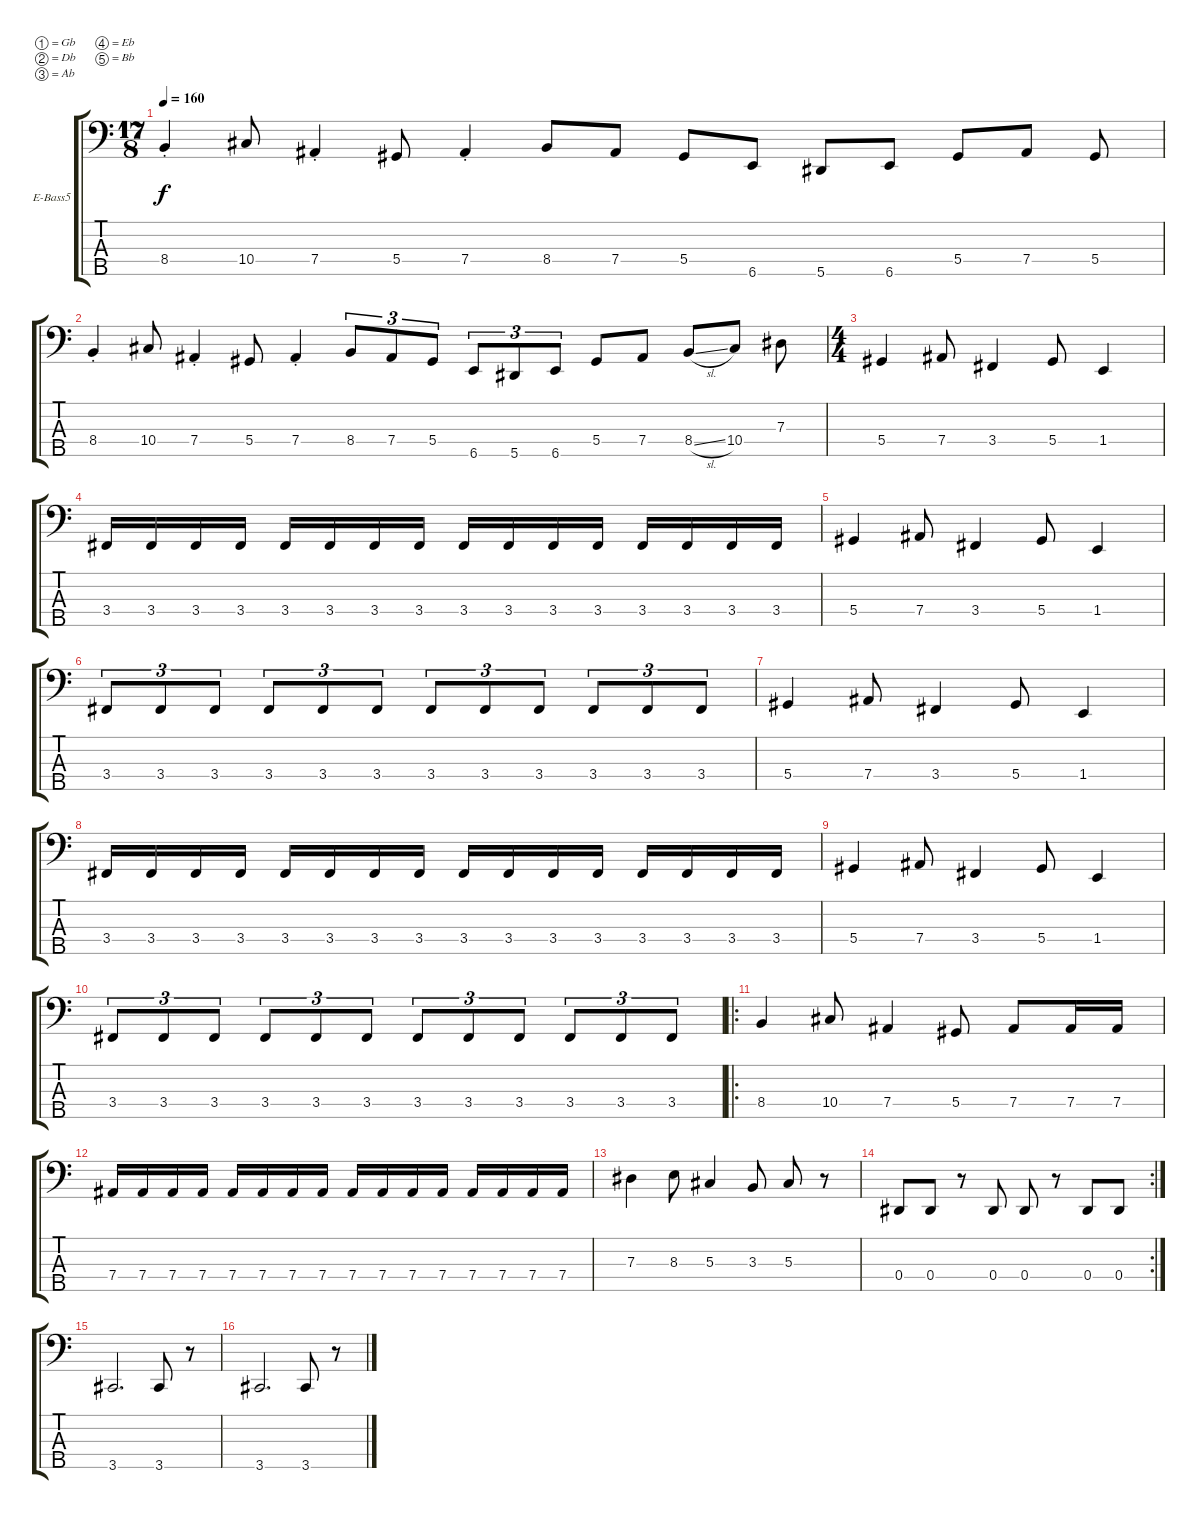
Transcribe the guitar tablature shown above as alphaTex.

\bracketExtendMode groupsimilarinstruments
\firstSystemTrackNameOrientation horizontal
\otherSystemsTrackNameOrientation horizontal
\track ("Arif Mirabdolbaghie" "E-Bass5") {solo instrument electricbassfinger}
\staff {score tabs}
\tuning (Gb2 Db2 Ab1 Eb1 Bb0)
\ts (17 8)
\tempo 160
\clef f4
\ks c
8.4{st}.4{dy f} 10.4.8 7.4{st}.4 5.4.8 7.4{st}.4 8.4.8 7.4.8 5.4.8 6.5.8 5.5.8 6.5.8 5.4.8 7.4.8 5.4.8 |
8.4{st}.4 10.4.8 7.4{st}.4 5.4.8 7.4{st}.4 8.4.8{tu (3 2)} 7.4.8{tu (3 2)} 5.4.8{tu (3 2)} 6.5.8{tu (3 2)} 5.5.8{tu (3 2)} 6.5.8{tu (3 2)} 5.4.8 7.4.8 8.4{sl}.8 10.4.8 7.3.8 |
\ts (4 4)
\beaming (8 2 2 2 2)
5.4.4 7.4.8 3.4.4 5.4.8 1.4.4 |
3.4.16 3.4.16 3.4.16 3.4.16 3.4.16 3.4.16 3.4.16 3.4.16 3.4.16 3.4.16 3.4.16 3.4.16 3.4.16 3.4.16 3.4.16 3.4.16 |
5.4.4 7.4.8 3.4.4 5.4.8 1.4.4 |
3.4.8{tu (3 2)} 3.4.8{tu (3 2)} 3.4.8{tu (3 2)} 3.4.8{tu (3 2)} 3.4.8{tu (3 2)} 3.4.8{tu (3 2)} 3.4.8{tu (3 2)} 3.4.8{tu (3 2)} 3.4.8{tu (3 2)} 3.4.8{tu (3 2)} 3.4.8{tu (3 2)} 3.4.8{tu (3 2)} |
5.4.4 7.4.8 3.4.4 5.4.8 1.4.4 |
3.4.16 3.4.16 3.4.16 3.4.16 3.4.16 3.4.16 3.4.16 3.4.16 3.4.16 3.4.16 3.4.16 3.4.16 3.4.16 3.4.16 3.4.16 3.4.16 |
5.4.4 7.4.8 3.4.4 5.4.8 1.4.4 |
3.4.8{tu (3 2)} 3.4.8{tu (3 2)} 3.4.8{tu (3 2)} 3.4.8{tu (3 2)} 3.4.8{tu (3 2)} 3.4.8{tu (3 2)} 3.4.8{tu (3 2)} 3.4.8{tu (3 2)} 3.4.8{tu (3 2)} 3.4.8{tu (3 2)} 3.4.8{tu (3 2)} 3.4.8{tu (3 2)} |
\ro
8.4.4 10.4.8 7.4.4 5.4.8 7.4.8 7.4.16 7.4.16 |
7.4.16 7.4.16 7.4.16 7.4.16 7.4.16 7.4.16 7.4.16 7.4.16 7.4.16 7.4.16 7.4.16 7.4.16 7.4.16 7.4.16 7.4.16 7.4.16 |
7.3.4 8.3.8 5.3.4 3.3.8 5.3.8 r.8 |
\rc 2
0.4.8 0.4.8 r.8 0.4.8 0.4.8 r.8 0.4.8 0.4.8 |
3.5.2{d} 3.5.8 r.8 |
3.5.2{d} 3.5.8 r.8
